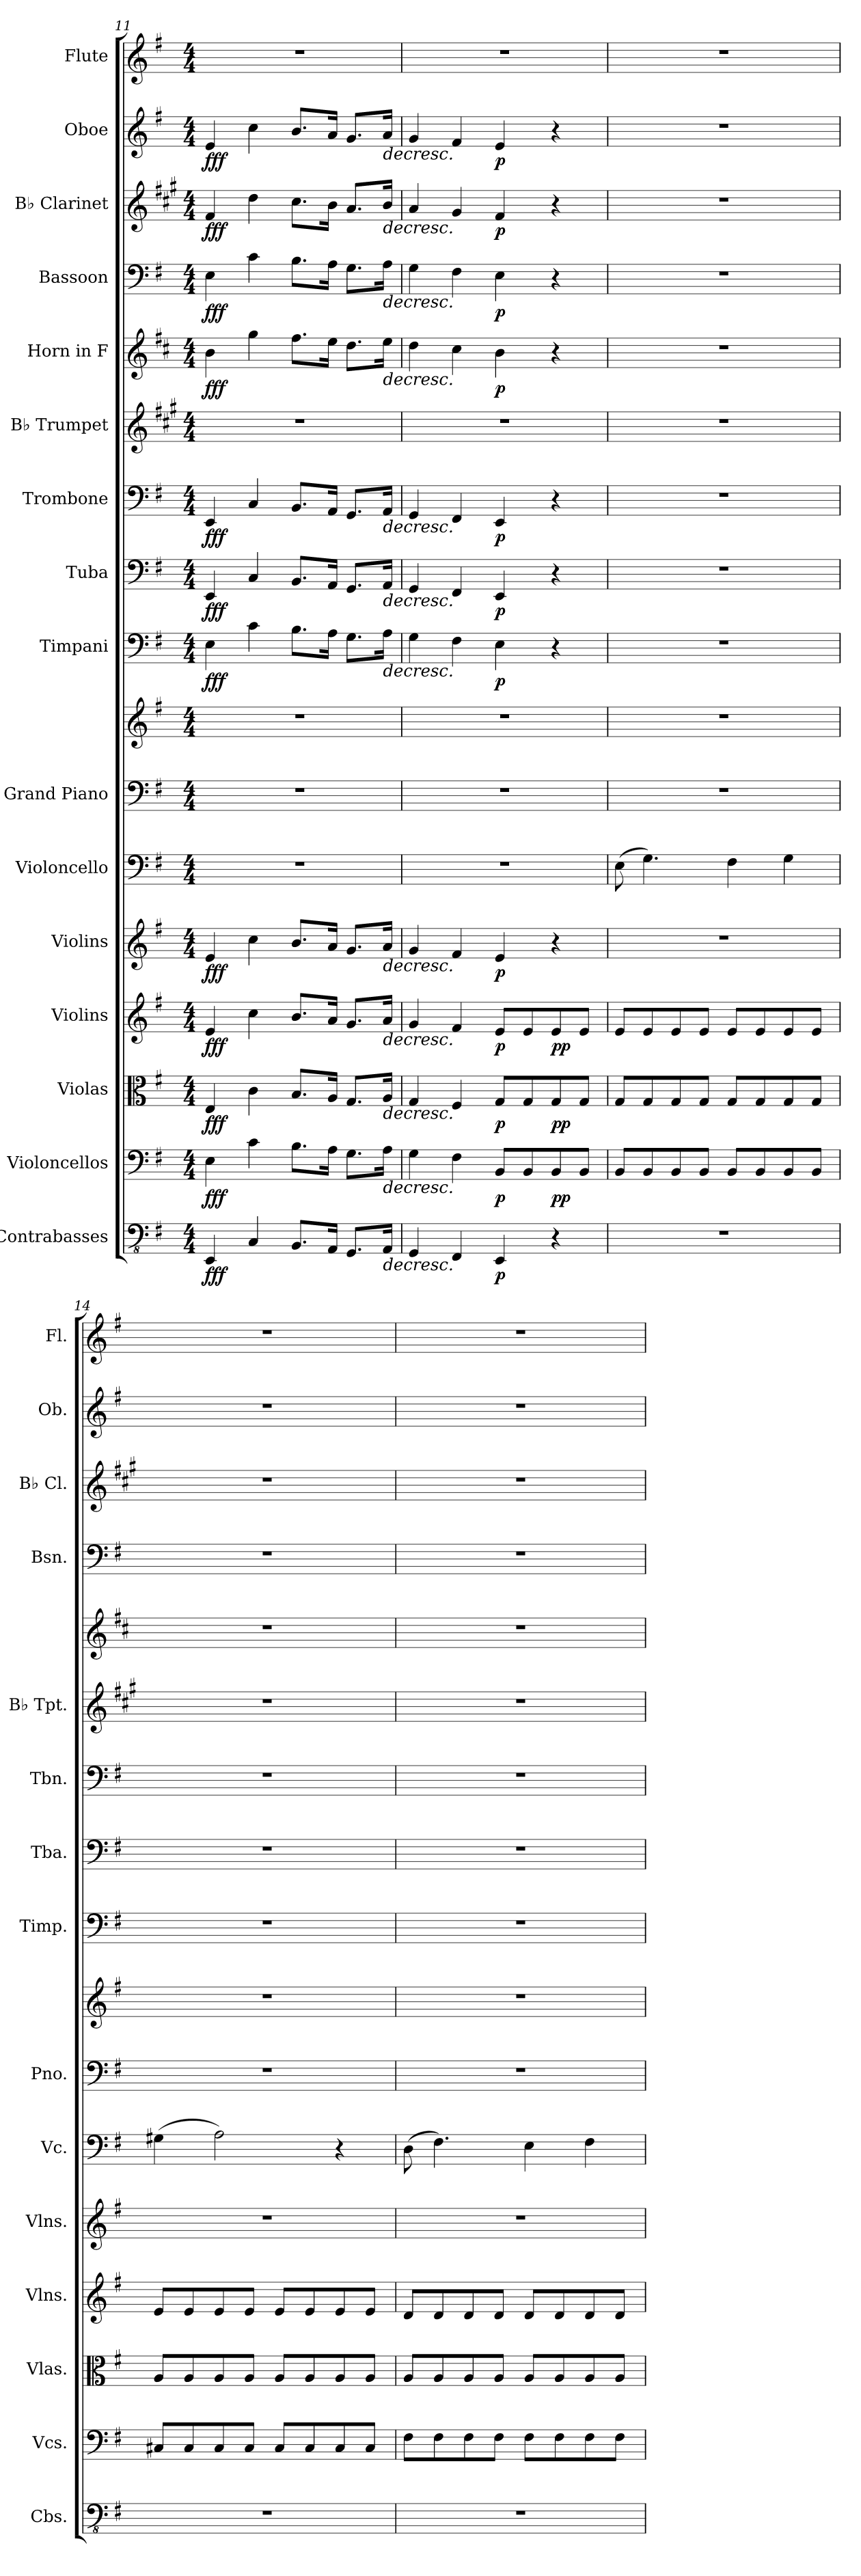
**kern	**dynam	**kern	**dynam	**kern	**dynam	**kern	**dynam	**kern	**dynam	**kern	**kern	**kern	**kern	**dynam	**kern	**dynam	**kern	**dynam	**kern	**kern	**dynam	**kern	**dynam	**kern	**dynam	**kern	**dynam	**kern
*part16	*part16	*part15	*part15	*part14	*part14	*part13	*part13	*part12	*part12	*part11	*part10	*part10	*part9	*part9	*part8	*part8	*part7	*part7	*part6	*part5	*part5	*part4	*part4	*part3	*part3	*part2	*part2	*part1
*staff17	*staff17	*staff16	*staff16	*staff15	*staff15	*staff14	*staff14	*staff13	*staff13	*staff12	*staff11	*staff10	*staff9	*staff9	*staff8	*staff8	*staff7	*staff7	*staff6	*staff5	*staff5	*staff4	*staff4	*staff3	*staff3	*staff2	*staff2	*staff1
*I"Contrabasses	*	*I"Violoncellos	*	*I"Violas	*	*I"Violins	*	*I"Violins	*	*I"Violoncello	*I"Grand Piano	*	*I"Timpani	*	*I"Tuba	*	*I"Trombone	*	*I"B♭ Trumpet	*I"Horn in F	*	*I"Bassoon	*	*I"B♭ Clarinet	*	*I"Oboe	*	*I"Flute
*I'Cbs.	*	*I'Vcs.	*	*I'Vlas.	*	*I'Vlns.	*	*I'Vlns.	*	*I'Vc.	*I'Pno.	*	*I'Timp.	*	*I'Tba.	*	*I'Tbn.	*	*I'B♭ Tpt.	*	*	*I'Bsn.	*	*I'B♭ Cl.	*	*I'Ob.	*	*I'Fl.
*clefFv4	*	*clefF4	*	*clefC3	*	*clefG2	*	*clefG2	*	*clefF4	*clefF4	*clefG2	*clefF4	*	*clefF4	*	*clefF4	*	*clefG2	*clefG2	*	*clefF4	*	*clefG2	*	*clefG2	*	*clefG2
*	*	*	*	*	*	*	*	*	*	*	*	*	*	*	*	*	*	*	*ITrd1c2	*ITrd4c7	*	*	*	*ITrd1c2	*	*	*	*
*k[f#]	*	*k[f#]	*	*k[f#]	*	*k[f#]	*	*k[f#]	*	*k[f#]	*k[f#]	*k[f#]	*k[f#]	*	*k[f#]	*	*k[f#]	*	*k[f#]	*k[f#]	*	*k[f#]	*	*k[f#]	*	*k[f#]	*	*k[f#]
*M4/4	*	*M4/4	*	*M4/4	*	*M4/4	*	*M4/4	*	*M4/4	*M4/4	*M4/4	*M4/4	*	*M4/4	*	*M4/4	*	*M4/4	*M4/4	*	*M4/4	*	*M4/4	*	*M4/4	*	*M4/4
=11	=11	=11	=11	=11	=11	=11	=11	=11	=11	=11	=11	=11	=11	=11	=11	=11	=11	=11	=11	=11	=11	=11	=11	=11	=11	=11	=11	=11
!	!LO:DY:b	!	!LO:DY:b	!	!LO:DY:b	!	!LO:DY:b	!	!LO:DY:b	!	!	!	!	!LO:DY:b	!	!LO:DY:b	!	!LO:DY:b	!	!	!LO:DY:b	!	!LO:DY:b	!	!LO:DY:b	!	!LO:DY:b	!
4EEE/	fff	4E\	fff	4E/	fff	4e/	fff	4e/	fff	1r	1r	1r	4E\	fff	4EE/	fff	4EE/	fff	1r	4e\	fff	4E\	fff	4e/	fff	4e/	fff	1r
4CC/	.	4c\	.	4c\	.	4cc\	.	4cc\	.	.	.	.	4c\	.	4C/	.	4C/	.	.	4cc\	.	4c\	.	4cc\	.	4cc\	.	.
8.BBB/L	.	8.B\L	.	8.B/L	.	8.b/L	.	8.b/L	.	.	.	.	8.B\L	.	8.BB/L	.	8.BB/L	.	.	8.b\L	.	8.B\L	.	8.b\L	.	8.b/L	.	.
16AAA/Jk	.	16A\Jk	.	16A/Jk	.	16a/Jk	.	16a/Jk	.	.	.	.	16A\Jk	.	16AA/Jk	.	16AA/Jk	.	.	16a\Jk	.	16A\Jk	.	16a\Jk	.	16a/Jk	.	.
8.GGG/L	.	8.G\L	.	8.G/L	.	8.g/L	.	8.g/L	.	.	.	.	8.G\L	.	8.GG/L	.	8.GG/L	.	.	8.g\L	.	8.G\L	.	8.g/L	.	8.g/L	.	.
!	!LO:HP:b	!	!LO:HP:b	!	!LO:HP:b	!	!LO:HP:b	!	!LO:HP:b	!	!	!	!	!LO:HP:b	!	!LO:HP:b	!	!LO:HP:b	!	!	!LO:HP:b	!	!LO:HP:b	!	!LO:HP:b	!	!LO:HP:b	!
16AAA/Jk	>	16A\Jk	>	16A/Jk	>	16a/Jk	>	16a/Jk	>	.	.	.	16A\Jk	>	16AA/Jk	>	16AA/Jk	>	.	16a\Jk	>	16A\Jk	>	16a/Jk	>	16a/Jk	>	.
=12	=12	=12	=12	=12	=12	=12	=12	=12	=12	=12	=12	=12	=12	=12	=12	=12	=12	=12	=12	=12	=12	=12	=12	=12	=12	=12	=12	=12
4GGG/	.	4G\	.	4G/	.	4g/	.	4g/	.	1r	1r	1r	4G\	.	4GG/	.	4GG/	.	1r	4g\	.	4G\	.	4g/	.	4g/	.	1r
4FFF#/	.	4F#\	.	4F#/	.	4f#/	.	4f#/	.	.	.	.	4F#\	.	4FF#/	.	4FF#/	.	.	4f#\	.	4F#\	.	4f#/	.	4f#/	.	.
!	!LO:DY:b	!	!LO:DY:b	!	!LO:DY:b	!	!LO:DY:b	!	!LO:DY:b	!	!	!	!	!LO:DY:b	!	!LO:DY:b	!	!LO:DY:b	!	!	!LO:DY:b	!	!LO:DY:b	!	!LO:DY:b	!	!LO:DY:b	!
4EEE/	p	8BB/L	p	8G/L	p	8e/L	p	4e/	p	.	.	.	4E\	p	4EE/	p	4EE/	p	.	4e\	p	4E\	p	4e/	p	4e/	p	.
.	.	8BB/	.	8G/	.	8e/	.	.	.	.	.	.	.	.	.	.	.	.	.	.	.	.	.	.	.	.	.	.
!	!	!	!LO:DY:n=1:b	!	!LO:DY:n=1:b	!	!LO:DY:n=1:b	!	!	!	!	!	!	!	!	!	!	!	!	!	!	!	!	!	!	!	!	!
4r	]	8BB/	] pp	8G/	] pp	8e/	] pp	4r	]	.	.	.	4r	]	4r	]	4r	]	.	4r	]	4r	]	4r	]	4r	]	.
.	.	8BB/J	.	8G/J	.	8e/J	.	.	.	.	.	.	.	.	.	.	.	.	.	.	.	.	.	.	.	.	.	.
=13	=13	=13	=13	=13	=13	=13	=13	=13	=13	=13	=13	=13	=13	=13	=13	=13	=13	=13	=13	=13	=13	=13	=13	=13	=13	=13	=13	=13
1r	.	8BB/L	.	8G/L	.	8e/L	.	1r	.	(8E\	1r	1r	1r	.	1r	.	1r	.	1r	1r	.	1r	.	1r	.	1r	.	1r
.	.	8BB/	.	8G/	.	8e/	.	.	.	4.G\)	.	.	.	.	.	.	.	.	.	.	.	.	.	.	.	.	.	.
.	.	8BB/	.	8G/	.	8e/	.	.	.	.	.	.	.	.	.	.	.	.	.	.	.	.	.	.	.	.	.	.
.	.	8BB/J	.	8G/J	.	8e/J	.	.	.	.	.	.	.	.	.	.	.	.	.	.	.	.	.	.	.	.	.	.
.	.	8BB/L	.	8G/L	.	8e/L	.	.	.	4F#\	.	.	.	.	.	.	.	.	.	.	.	.	.	.	.	.	.	.
.	.	8BB/	.	8G/	.	8e/	.	.	.	.	.	.	.	.	.	.	.	.	.	.	.	.	.	.	.	.	.	.
.	.	8BB/	.	8G/	.	8e/	.	.	.	4G\	.	.	.	.	.	.	.	.	.	.	.	.	.	.	.	.	.	.
.	.	8BB/J	.	8G/J	.	8e/J	.	.	.	.	.	.	.	.	.	.	.	.	.	.	.	.	.	.	.	.	.	.
!!LO:PB:g=z
=14	=14	=14	=14	=14	=14	=14	=14	=14	=14	=14	=14	=14	=14	=14	=14	=14	=14	=14	=14	=14	=14	=14	=14	=14	=14	=14	=14	=14
1r	.	8C#X/L	.	8A/L	.	8e/L	.	1r	.	(4G#X\	1r	1r	1r	.	1r	.	1r	.	1r	1r	.	1r	.	1r	.	1r	.	1r
.	.	8C#/	.	8A/	.	8e/	.	.	.	.	.	.	.	.	.	.	.	.	.	.	.	.	.	.	.	.	.	.
.	.	8C#/	.	8A/	.	8e/	.	.	.	2A\)	.	.	.	.	.	.	.	.	.	.	.	.	.	.	.	.	.	.
.	.	8C#/J	.	8A/J	.	8e/J	.	.	.	.	.	.	.	.	.	.	.	.	.	.	.	.	.	.	.	.	.	.
.	.	8C#/L	.	8A/L	.	8e/L	.	.	.	.	.	.	.	.	.	.	.	.	.	.	.	.	.	.	.	.	.	.
.	.	8C#/	.	8A/	.	8e/	.	.	.	.	.	.	.	.	.	.	.	.	.	.	.	.	.	.	.	.	.	.
.	.	8C#/	.	8A/	.	8e/	.	.	.	4r	.	.	.	.	.	.	.	.	.	.	.	.	.	.	.	.	.	.
.	.	8C#/J	.	8A/J	.	8e/J	.	.	.	.	.	.	.	.	.	.	.	.	.	.	.	.	.	.	.	.	.	.
=15	=15	=15	=15	=15	=15	=15	=15	=15	=15	=15	=15	=15	=15	=15	=15	=15	=15	=15	=15	=15	=15	=15	=15	=15	=15	=15	=15	=15
1r	.	8F#\L	.	8A/L	.	8d/L	.	1r	.	(8D\	1r	1r	1r	.	1r	.	1r	.	1r	1r	.	1r	.	1r	.	1r	.	1r
.	.	8F#\	.	8A/	.	8d/	.	.	.	4.F#\)	.	.	.	.	.	.	.	.	.	.	.	.	.	.	.	.	.	.
.	.	8F#\	.	8A/	.	8d/	.	.	.	.	.	.	.	.	.	.	.	.	.	.	.	.	.	.	.	.	.	.
.	.	8F#\J	.	8A/J	.	8d/J	.	.	.	.	.	.	.	.	.	.	.	.	.	.	.	.	.	.	.	.	.	.
.	.	8F#\L	.	8A/L	.	8d/L	.	.	.	4E\	.	.	.	.	.	.	.	.	.	.	.	.	.	.	.	.	.	.
.	.	8F#\	.	8A/	.	8d/	.	.	.	.	.	.	.	.	.	.	.	.	.	.	.	.	.	.	.	.	.	.
.	.	8F#\	.	8A/	.	8d/	.	.	.	4F#\	.	.	.	.	.	.	.	.	.	.	.	.	.	.	.	.	.	.
.	.	8F#\J	.	8A/J	.	8d/J	.	.	.	.	.	.	.	.	.	.	.	.	.	.	.	.	.	.	.	.	.	.
=	=	=	=	=	=	=	=	=	=	=	=	=	=	=	=	=	=	=	=	=	=	=	=	=	=	=	=	=
*-	*-	*-	*-	*-	*-	*-	*-	*-	*-	*-	*-	*-	*-	*-	*-	*-	*-	*-	*-	*-	*-	*-	*-	*-	*-	*-	*-	*-
